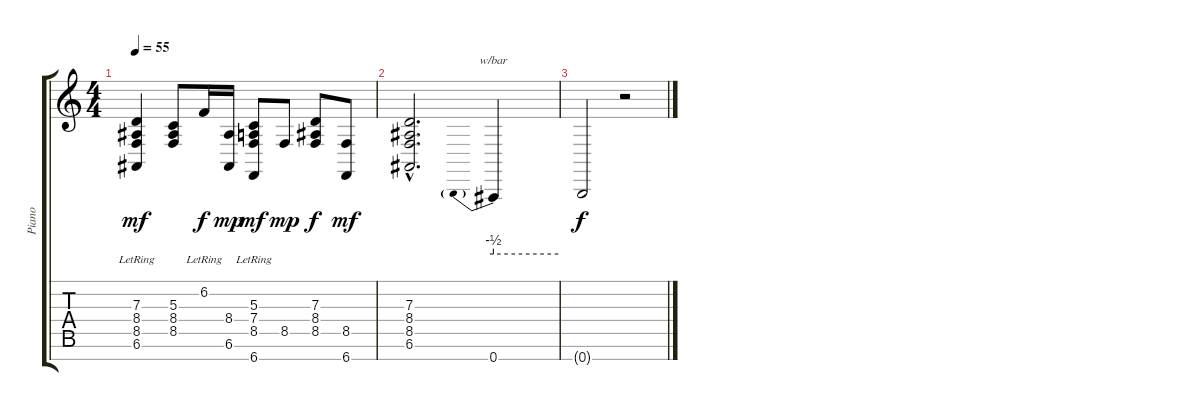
\track ("Piano" "Piano") {instrument electricgrandpiano}
\staff {score tabs}
\tuning (E4 B3 G3 D3 A2 E2 B1) {hide}
\ts (4 4)
\tempo 55
\clef g2
\ks c
(7.3 8.4 8.5 6.6{lr}).4{dy mf} (5.3 8.4 8.5).8 6.2{lr}.16{dy f} (8.4 6.6).16{dy mp} (5.3 7.4 8.5 6.7{lr}).8{dy mf} 8.5.8{dy mp} (7.3 8.4 8.5).8{dy f} (8.5 6.7).8{dy mf} |
(7.3 8.4 8.5 6.6{hac}).2{d} 0.7.4{tbe (predive default 0 -2 60 -2)} |
0.7{t}.2{dy f} r.2
